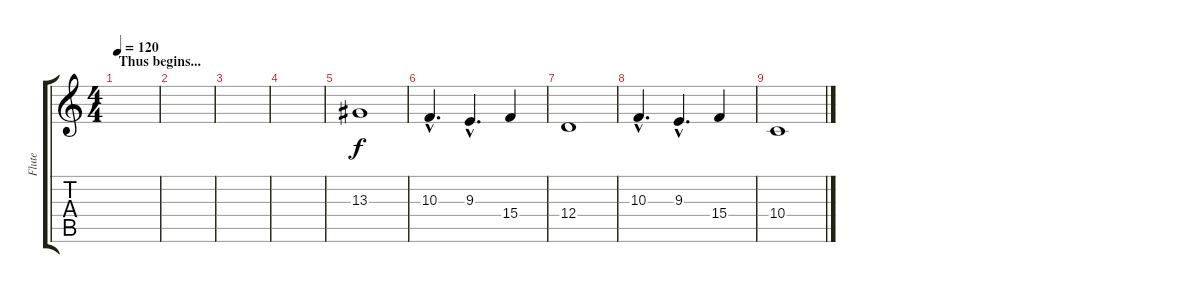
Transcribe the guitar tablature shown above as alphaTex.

\track ("Flute" "Flute") {instrument flute}
\staff {score tabs}
\tuning (E4 B3 G3 D3 A2 E2) {hide}
\ts (4 4)
\section ("" "Thus begins...")
\tempo 120
\clef g2
\ks c
|
|
|
|
13.3.1 |
10.3{hac}.4{d} 9.3{hac}.4{d} 15.4.4 |
12.4.1 |
10.3{hac}.4{d} 9.3{hac}.4{d} 15.4.4 |
10.4.1
